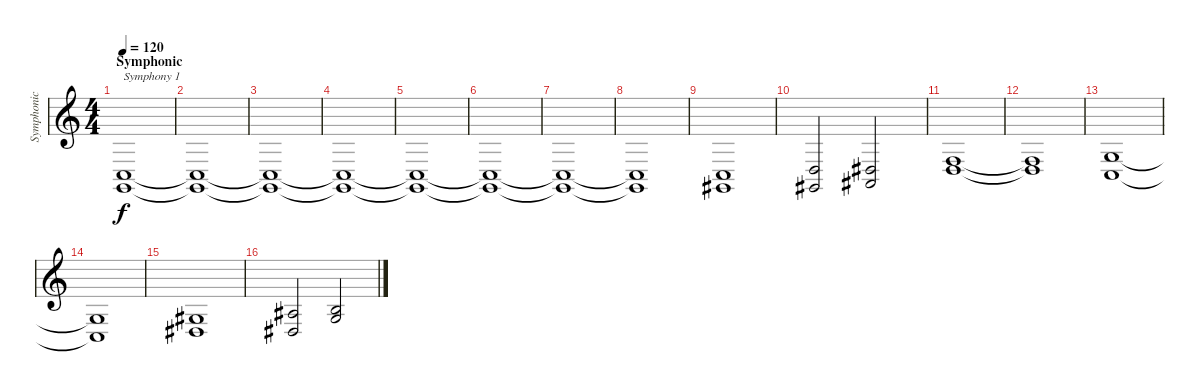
\track ("Symphonic" "Symphonic") {instrument synthstrings1}
\staff {score}
\tuning (E4 B3 G3 D3 A2 E2) {hide}
\ts (4 4)
\section ("" "Symphonic")
\tempo 120
\clef g2
\ks c
(3.5 3.6).1{txt "Symphony 1" dy f} |
(3.5{t} 3.6{t}).1 |
(3.5{t} 3.6{t}).1 |
(3.5{t} 3.6{t}).1 |
(3.5{t} 3.6{t}).1 |
(3.5{t} 3.6{t}).1 |
(3.5{t} 3.6{t}).1 |
(3.5{t} 3.6{t}).1 |
(3.5 4.6).1{volume 13} |
(5.5 4.6).2 (6.5 6.6).2 |
(8.5 10.6).1 |
(8.5{t} 10.6{t}).1 |
(10.5 8.6).1 |
(10.5{t} 8.6{t}).1 |
(11.5 11.6).1 |
(13.5 11.6).2 (9.4 15.6).2
